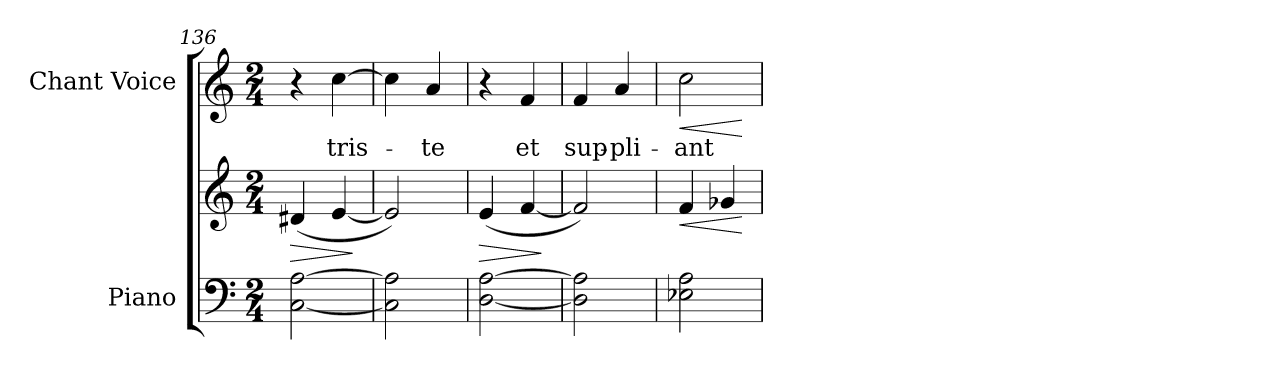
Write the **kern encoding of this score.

**kern	**kern	**dynam	**kern	**text	**dynam
*part2	*part2	*part2	*part1	*part1	*part1
*staff3	*staff2	*staff2/3	*staff1	*staff1	*staff1
*I"Piano	*	*	*I"Chant Voice	*	*
*I'Pno	*	*	*	*	*
*clefF4	*clefG2	*	*clefG2	*	*
*k[]	*k[]	*	*k[]	*	*
*M2/4	*M2/4	*	*M2/4	*	*
=136	=136	=136	=136	=136	=136
!	!	!LO:HP:b	!	!	!
[2C\ [2A\	(4d#X/	>	4r	.	.
!	!	!	!	!LO:LY:b	!
.	[4e/	.	[4cc\	tris-	.
.	.	]	.	.	.
=137	=137	=137	=137	=137	=137
2C\] 2A\]	2e/])	.	4cc\]	.	.
!	!	!	!	!LO:LY:b	!
.	.	.	4a/	-te	.
=138	=138	=138	=138	=138	=138
!	!	!LO:HP:b	!	!	!
[2D\ [2A\	(4e/	>	4r	.	.
!	!	!	!	!LO:LY:b	!
.	[4f/	.	4f/	et	.
.	.	]	.	.	.
!!LO:LB:g=z
=139	=139	=139	=139	=139	=139
!	!	!	!	!LO:LY:b	!
2D\] 2A\]	2f/])	.	4f/	sup-	.
!	!	!	!	!LO:LY:b	!
.	.	.	4a/	-pli-	.
=140	=140	=140	=140	=140	=140
!	!	!LO:HP:b	!	!LO:LY:b	!LO:HP:b
2E-X\ 2A\	4f/	<	2cc\	-ant	<
.	4g-X/	.	.	.	.
.	.	[	.	.	[
=	=	=	=	=	=
*-	*-	*-	*-	*-	*-
